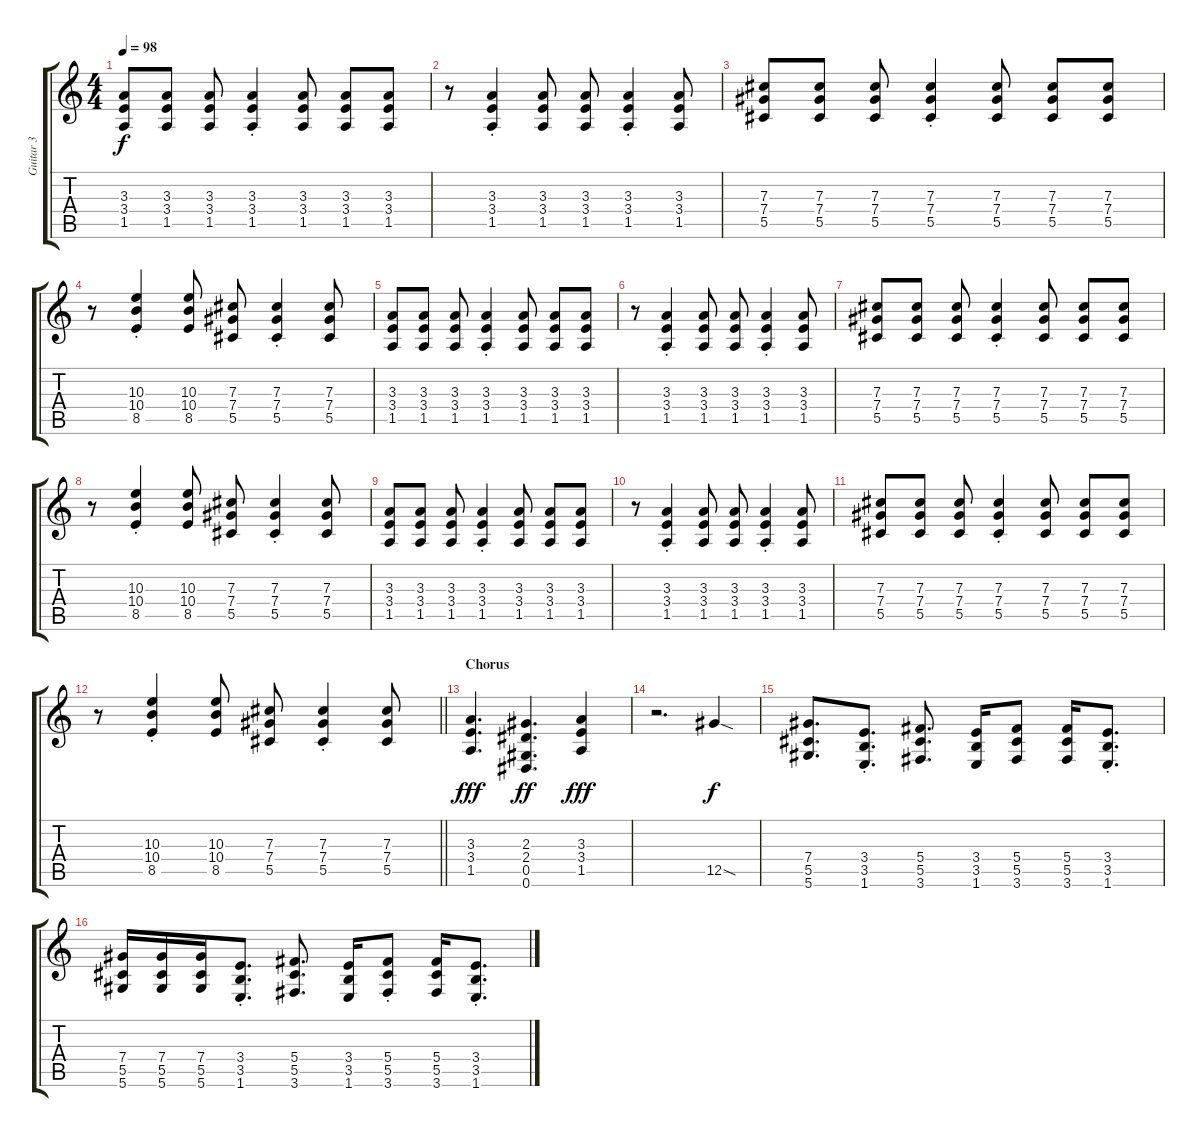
\track ("Guitar 3" "Guitar 3") {instrument overdrivenguitar}
\staff {score tabs}
\tuning (Eb4 Bb3 Gb3 Db3 Ab2 Eb2) {hide}
\ts (4 4)
\tempo 98
\clef g2
\ks c
(3.3 3.4 1.5).8{dy f} (3.3 3.4 1.5).8 (3.3 3.4 1.5).8 (3.3{st} 3.4{st} 1.5{st}).4 (3.3 3.4 1.5).8 (3.3 3.4 1.5).8 (3.3 3.4 1.5).8 |
r.8 (3.3{st} 3.4{st} 1.5{st}).4 (3.3 3.4 1.5).8 (3.3 3.4 1.5).8 (3.3{st} 3.4{st} 1.5{st}).4 (3.3 3.4 1.5).8 |
(7.3 7.4 5.5).8 (7.3 7.4 5.5).8 (7.3 7.4 5.5).8 (7.3{st} 7.4{st} 5.5{st}).4 (7.3 7.4 5.5).8 (7.3 7.4 5.5).8 (7.3 7.4 5.5).8 |
r.8 (10.3{st} 10.4{st} 8.5{st}).4 (10.3 10.4 8.5).8 (7.3 7.4 5.5).8 (7.3{st} 7.4{st} 5.5{st}).4 (7.3 7.4 5.5).8 |
(3.3 3.4 1.5).8 (3.3 3.4 1.5).8 (3.3 3.4 1.5).8 (3.3{st} 3.4{st} 1.5{st}).4 (3.3 3.4 1.5).8 (3.3 3.4 1.5).8 (3.3 3.4 1.5).8 |
r.8 (3.3{st} 3.4{st} 1.5{st}).4 (3.3 3.4 1.5).8 (3.3 3.4 1.5).8 (3.3{st} 3.4{st} 1.5{st}).4 (3.3 3.4 1.5).8 |
(7.3 7.4 5.5).8 (7.3 7.4 5.5).8 (7.3 7.4 5.5).8 (7.3{st} 7.4{st} 5.5{st}).4 (7.3 7.4 5.5).8 (7.3 7.4 5.5).8 (7.3 7.4 5.5).8 |
r.8 (10.3{st} 10.4{st} 8.5{st}).4 (10.3 10.4 8.5).8 (7.3 7.4 5.5).8 (7.3{st} 7.4{st} 5.5{st}).4 (7.3 7.4 5.5).8 |
(3.3 3.4 1.5).8 (3.3 3.4 1.5).8 (3.3 3.4 1.5).8 (3.3{st} 3.4{st} 1.5{st}).4 (3.3 3.4 1.5).8 (3.3 3.4 1.5).8 (3.3 3.4 1.5).8 |
r.8 (3.3{st} 3.4{st} 1.5{st}).4 (3.3 3.4 1.5).8 (3.3 3.4 1.5).8 (3.3{st} 3.4{st} 1.5{st}).4 (3.3 3.4 1.5).8 |
(7.3 7.4 5.5).8 (7.3 7.4 5.5).8 (7.3 7.4 5.5).8 (7.3{st} 7.4{st} 5.5{st}).4 (7.3 7.4 5.5).8 (7.3 7.4 5.5).8 (7.3 7.4 5.5).8 |
\barLineRight lightlight
r.8 (10.3{st} 10.4{st} 8.5{st}).4 (10.3 10.4 8.5).8 (7.3 7.4 5.5).8 (7.3{st} 7.4{st} 5.5{st}).4 (7.3 7.4 5.5).8 |
\section ("" "Chorus")
(3.3 3.4 1.5).4{d dy fff} (2.3 2.4 0.5 0.6).4{d dy ff} (3.3 3.4 1.5).4{dy fff} |
r.2{d} 12.5{sod}.4{dy f} |
(7.4 5.5 5.6).8{d} (3.4{st} 3.5{st} 1.6{st}).8{d} (5.4 5.5 3.6).8{d} (3.4 3.5 1.6).16 (5.4 5.5 3.6).8 (5.4 5.5 3.6).16 (3.4{st} 3.5{st} 1.6{st}).8{d} |
(7.4 5.5 5.6).16 (7.4 5.5 5.6).16 (7.4 5.5 5.6).16 (3.4{st} 3.5{st} 1.6{st}).8{d} (5.4 5.5 3.6).8{d} (3.4 3.5 1.6).16 (5.4{st} 5.5{st} 3.6{st}).8 (5.4 5.5 3.6).16 (3.4{st} 3.5{st} 1.6{st}).8{d}
